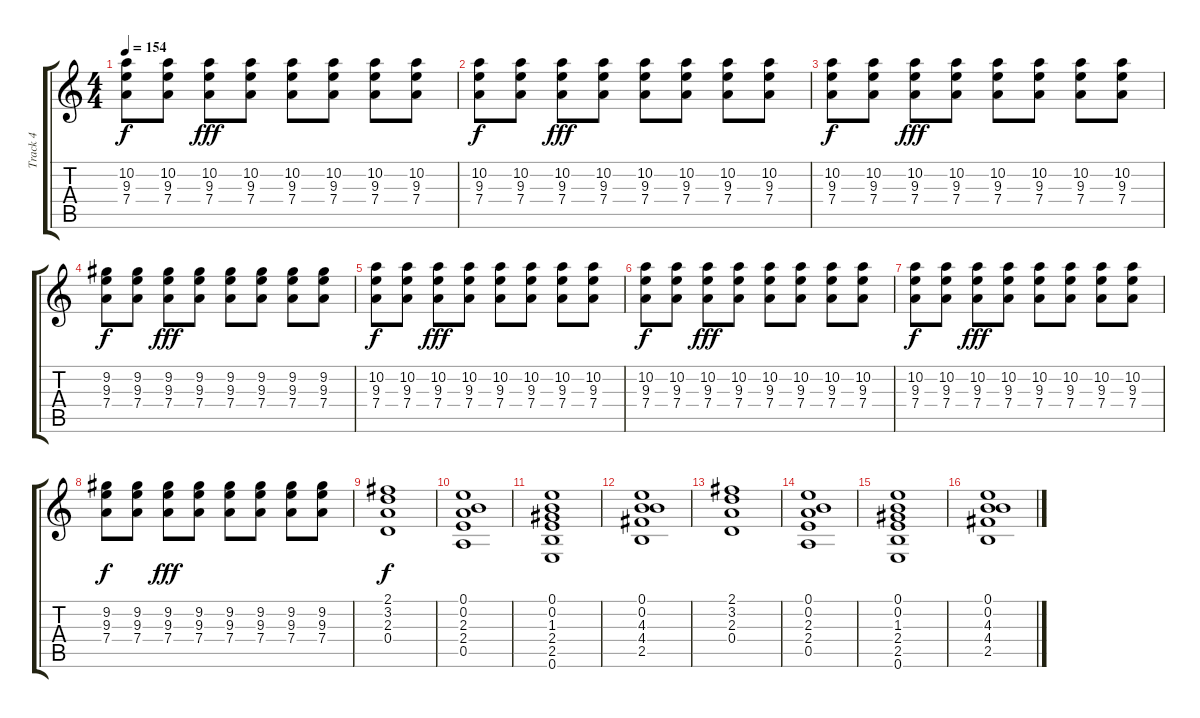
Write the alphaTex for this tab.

\track ("Track 4" "Track 4") {instrument overdrivenguitar}
\staff {score tabs}
\tuning (E4 B3 G3 D3 A2 E2) {hide}
\ts (4 4)
\tempo 154
\clef g2
\ks c
(10.2 9.3 7.4).8{dy f} (10.2 9.3 7.4).8 (10.2 9.3 7.4).8{dy fff} (10.2 9.3 7.4).8 (10.2 9.3 7.4).8 (10.2 9.3 7.4).8 (10.2 9.3 7.4).8 (10.2 9.3 7.4).8 |
(10.2 9.3 7.4).8{dy f} (10.2 9.3 7.4).8 (10.2 9.3 7.4).8{dy fff} (10.2 9.3 7.4).8 (10.2 9.3 7.4).8 (10.2 9.3 7.4).8 (10.2 9.3 7.4).8 (10.2 9.3 7.4).8 |
(10.2 9.3 7.4).8{dy f} (10.2 9.3 7.4).8 (10.2 9.3 7.4).8{dy fff} (10.2 9.3 7.4).8 (10.2 9.3 7.4).8 (10.2 9.3 7.4).8 (10.2 9.3 7.4).8 (10.2 9.3 7.4).8 |
(9.2 9.3 7.4).8{dy f} (9.2 9.3 7.4).8 (9.2 9.3 7.4).8{dy fff} (9.2 9.3 7.4).8 (9.2 9.3 7.4).8 (9.2 9.3 7.4).8 (9.2 9.3 7.4).8 (9.2 9.3 7.4).8 |
(10.2 9.3 7.4).8{dy f} (10.2 9.3 7.4).8 (10.2 9.3 7.4).8{dy fff} (10.2 9.3 7.4).8 (10.2 9.3 7.4).8 (10.2 9.3 7.4).8 (10.2 9.3 7.4).8 (10.2 9.3 7.4).8 |
(10.2 9.3 7.4).8{dy f} (10.2 9.3 7.4).8 (10.2 9.3 7.4).8{dy fff} (10.2 9.3 7.4).8 (10.2 9.3 7.4).8 (10.2 9.3 7.4).8 (10.2 9.3 7.4).8 (10.2 9.3 7.4).8 |
(10.2 9.3 7.4).8{dy f} (10.2 9.3 7.4).8 (10.2 9.3 7.4).8{dy fff} (10.2 9.3 7.4).8 (10.2 9.3 7.4).8 (10.2 9.3 7.4).8 (10.2 9.3 7.4).8 (10.2 9.3 7.4).8 |
(9.2 9.3 7.4).8{dy f} (9.2 9.3 7.4).8 (9.2 9.3 7.4).8{dy fff} (9.2 9.3 7.4).8 (9.2 9.3 7.4).8 (9.2 9.3 7.4).8 (9.2 9.3 7.4).8 (9.2 9.3 7.4).8 |
(2.1 3.2 2.3 0.4).1{dy f volume 10 instrument electricguitarclean} |
(0.1 0.2 2.3 2.4 0.5).1 |
(0.1 0.2 1.3 2.4 2.5 0.6).1 |
(0.1 0.2 4.3 4.4 2.5).1 |
(2.1 3.2 2.3 0.4).1{volume 10 instrument electricguitarclean} |
(0.1 0.2 2.3 2.4 0.5).1 |
(0.1 0.2 1.3 2.4 2.5 0.6).1 |
(0.1 0.2 4.3 4.4 2.5).1
